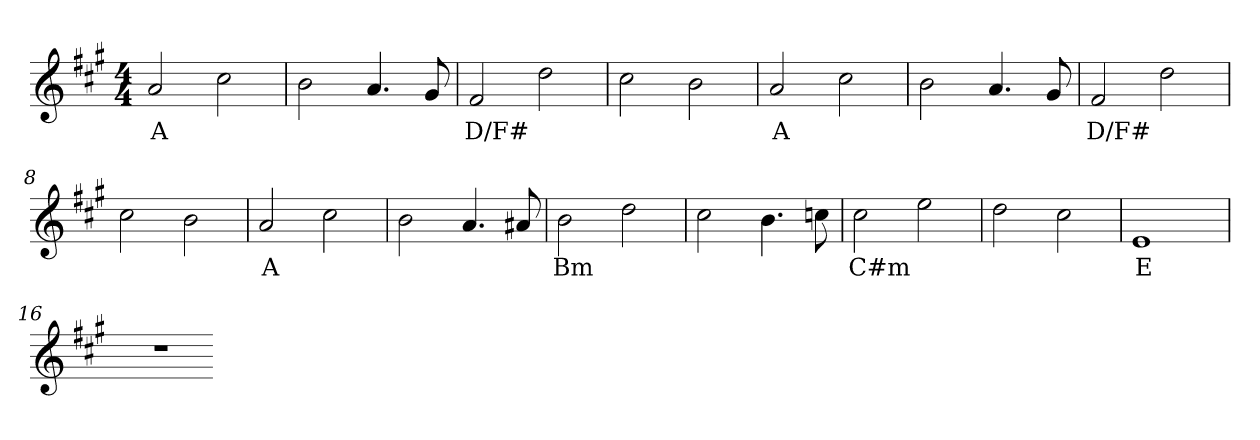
**kern	**text
*part1	*part1
*staff1	*staff1
*clefG2	*
*k[f#c#g#]	*
*M4/4	*
=1	=1
2a	A
2cc#	.
=2	=2
2b	.
4.a	.
8g#	.
=3	=3
2f#	D/F#
2dd	.
=4	=4
2cc#	.
2b	.
=5	=5
2a	A
2cc#	.
=6	=6
2b	.
4.a	.
8g#	.
=7	=7
2f#	D/F#
2dd	.
=8	=8
2cc#	.
2b	.
=9	=9
2a	A
2cc#	.
=10	=10
2b	.
4.a	.
8a#X	.
=11	=11
2b	Bm
2dd	.
=12	=12
2cc#	.
4.b	.
8ccn	.
=13	=13
2cc#	C#m
2ee	.
=14	=14
2dd	.
2cc#	.
=15	=15
1e	E
=16	=16
1r	.
=-	=-
*-	*-
